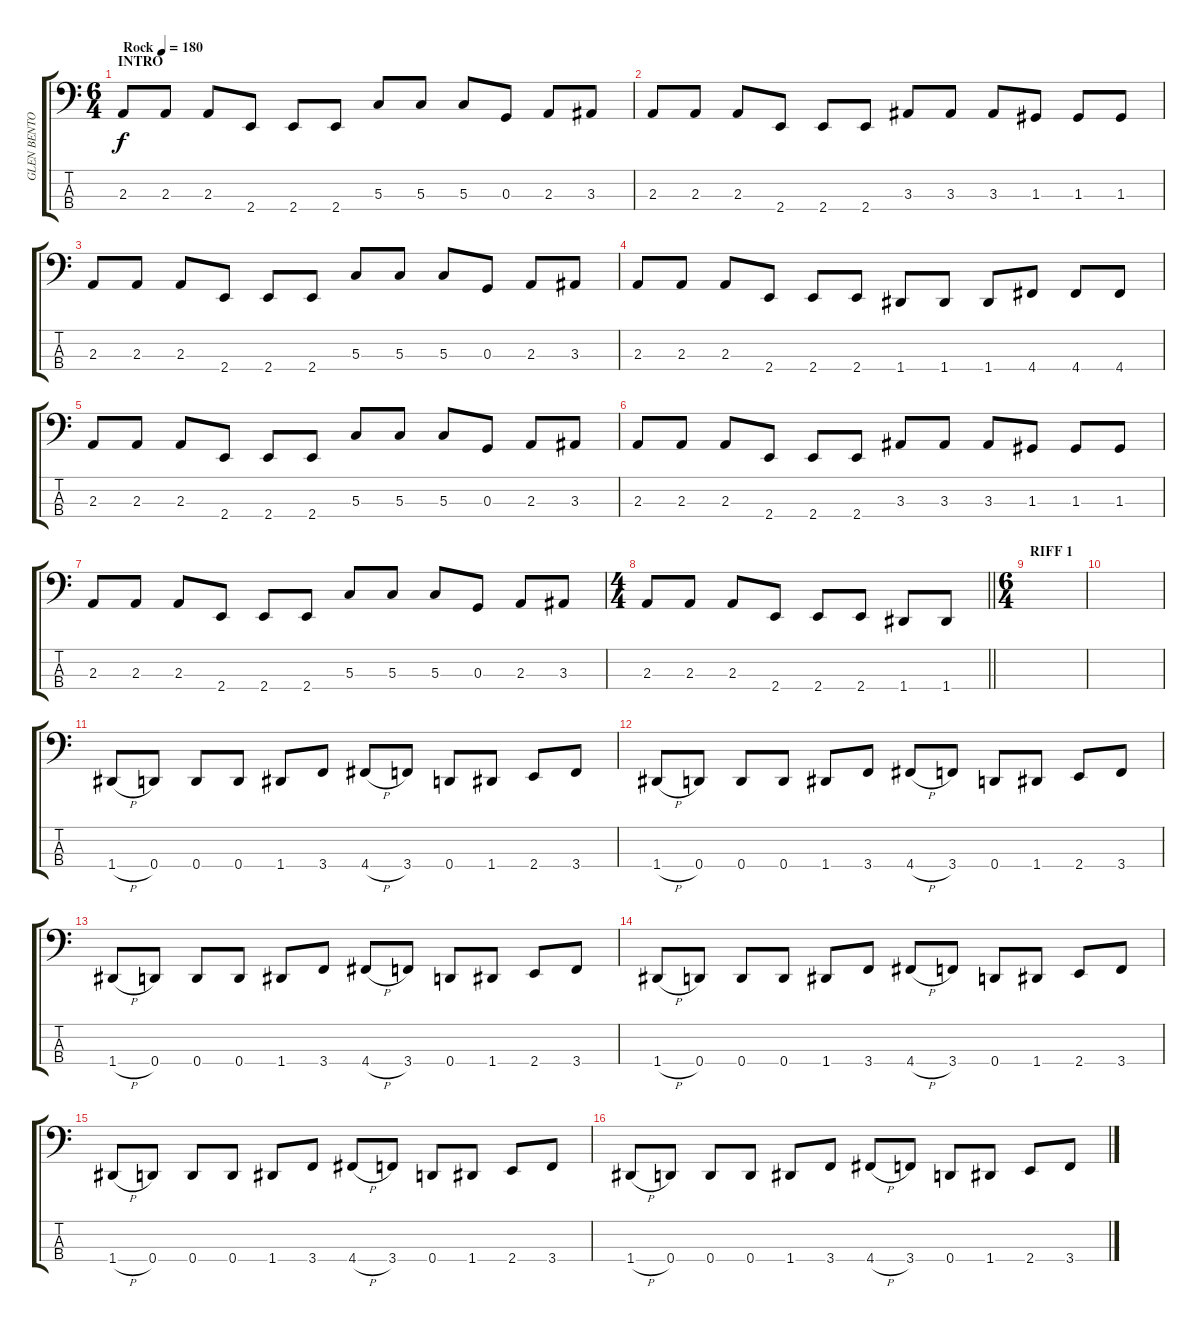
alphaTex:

\track ("GLEN BENTON" "GLEN BENTO") {instrument electricbassfinger}
\staff {score tabs}
\tuning (F2 C2 G1 D1) {hide}
\ts (6 4)
\section ("" "INTRO")
\tempo (180 "Rock")
\clef f4
\ks c
2.3.8{dy f instrument electricbassfinger} 2.3.8 2.3.8 2.4.8 2.4.8 2.4.8 5.3.8 5.3.8 5.3.8 0.3.8 2.3.8 3.3.8 |
2.3.8 2.3.8 2.3.8 2.4.8 2.4.8 2.4.8 3.3.8 3.3.8 3.3.8 1.3.8 1.3.8 1.3.8 |
2.3.8 2.3.8 2.3.8 2.4.8 2.4.8 2.4.8 5.3.8 5.3.8 5.3.8 0.3.8 2.3.8 3.3.8 |
2.3.8 2.3.8 2.3.8 2.4.8 2.4.8 2.4.8 1.4.8 1.4.8 1.4.8 4.4.8 4.4.8 4.4.8 |
2.3.8 2.3.8 2.3.8 2.4.8 2.4.8 2.4.8 5.3.8 5.3.8 5.3.8 0.3.8 2.3.8 3.3.8 |
2.3.8 2.3.8 2.3.8 2.4.8 2.4.8 2.4.8 3.3.8 3.3.8 3.3.8 1.3.8 1.3.8 1.3.8 |
2.3.8 2.3.8 2.3.8 2.4.8 2.4.8 2.4.8 5.3.8 5.3.8 5.3.8 0.3.8 2.3.8 3.3.8 |
\ts (4 4)
\barLineRight lightlight
2.3.8 2.3.8 2.3.8 2.4.8 2.4.8 2.4.8 1.4.8 1.4.8 |
\ts (6 4)
\section ("" "RIFF 1")
|
|
1.4{h}.8 0.4.8 0.4.8 0.4.8 1.4.8 3.4.8 4.4{h}.8 3.4.8 0.4.8 1.4.8 2.4.8 3.4.8 |
1.4{h}.8 0.4.8 0.4.8 0.4.8 1.4.8 3.4.8 4.4{h}.8 3.4.8 0.4.8 1.4.8 2.4.8 3.4.8 |
1.4{h}.8 0.4.8 0.4.8 0.4.8 1.4.8 3.4.8 4.4{h}.8 3.4.8 0.4.8 1.4.8 2.4.8 3.4.8 |
1.4{h}.8 0.4.8 0.4.8 0.4.8 1.4.8 3.4.8 4.4{h}.8 3.4.8 0.4.8 1.4.8 2.4.8 3.4.8 |
1.4{h}.8 0.4.8 0.4.8 0.4.8 1.4.8 3.4.8 4.4{h}.8 3.4.8 0.4.8 1.4.8 2.4.8 3.4.8 |
1.4{h}.8 0.4.8 0.4.8 0.4.8 1.4.8 3.4.8 4.4{h}.8 3.4.8 0.4.8 1.4.8 2.4.8 3.4.8
